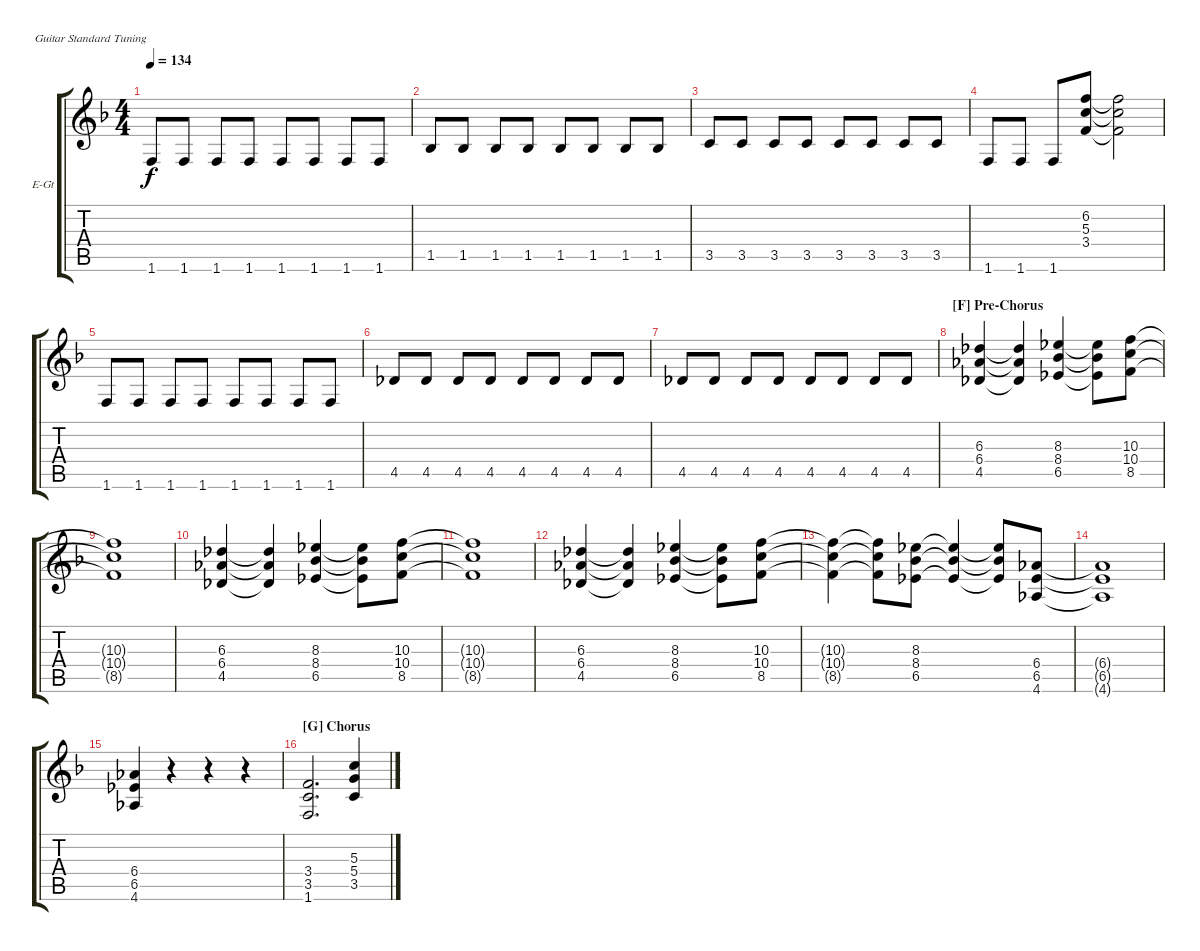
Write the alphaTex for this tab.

\defaultSystemsLayout 4
\bracketExtendMode groupsimilarinstruments
\firstSystemTrackNameOrientation horizontal
\otherSystemsTrackNameOrientation horizontal
\track ("Vivian Rhythm" "E-Gt") {instrument distortionguitar}
\staff {score tabs}
\tuning (E4 B3 G3 D3 A2 E2)
\ts (4 4)
\tempo 134
\clef g2
\scale
0.333333
\ks f
1.6.8{dy f} 1.6.8 1.6.8 1.6.8 1.6.8 1.6.8 1.6.8 1.6.8 |
\scale
0.333333 1.5.8 1.5.8 1.5.8 1.5.8 1.5.8 1.5.8 1.5.8 1.5.8 |
\scale
0.333333 3.5.8 3.5.8 3.5.8 3.5.8 3.5.8 3.5.8 3.5.8 3.5.8 |
\scale
0.333333 1.6.8 1.6.8 1.6.8 (6.2 5.3 3.4).8 (6.2{t} 5.3{t} 3.4{t}).2 |
\scale
0.333333 1.6.8 1.6.8 1.6.8 1.6.8 1.6.8 1.6.8 1.6.8 1.6.8 |
\scale
0.333333 4.5.8 4.5.8 4.5.8 4.5.8 4.5.8 4.5.8 4.5.8 4.5.8 |
\scale
0.333333 4.5.8 4.5.8 4.5.8 4.5.8 4.5.8 4.5.8 4.5.8 4.5.8 |
\section ("F" "Pre-Chorus")
\scale
0.333333 (6.3 6.4 4.5).4 (6.3{t} 6.4{t} 4.5{t}).4 (8.3 8.4 6.5).4 (8.3{t} 8.4{t} 6.5{t}).8 (10.3 10.4 8.5).8 |
\scale
0.333333 (10.3{t} 10.4{t} 8.5{t}).1 |
\scale
0.333333 (6.3 6.4 4.5).4 (6.3{t} 6.4{t} 4.5{t}).4 (8.3 8.4 6.5).4 (8.3{t} 8.4{t} 6.5{t}).8 (10.3 10.4 8.5).8 |
\scale
0.333333 (10.3{t} 10.4{t} 8.5{t}).1 |
\scale
0.333333 (6.3 6.4 4.5).4 (6.3{t} 6.4{t} 4.5{t}).4 (8.3 8.4 6.5).4 (8.3{t} 8.4{t} 6.5{t}).8 (10.3 10.4 8.5).8 |
\scale
0.333333 (10.3{t} 10.4{t} 8.5{t}).4 (10.3{t} 10.4{t} 8.5{t}).8 (8.3 8.4 6.5).8 (8.3{t} 8.4{t} 6.5{t}).4 (8.3{t} 8.4{t} 6.5{t}).8 (6.4 6.5 4.6).8 |
\scale
0.333333 (6.4{t} 6.5{t} 4.6{t}).1 |
\scale
0.333333 (6.4 6.5 4.6).4 r.4 r.4 r.4 |
\section ("G" "Chorus")
\scale
0.333333 (3.4 3.5 1.6).2{d} (5.3 5.4 3.5).4
